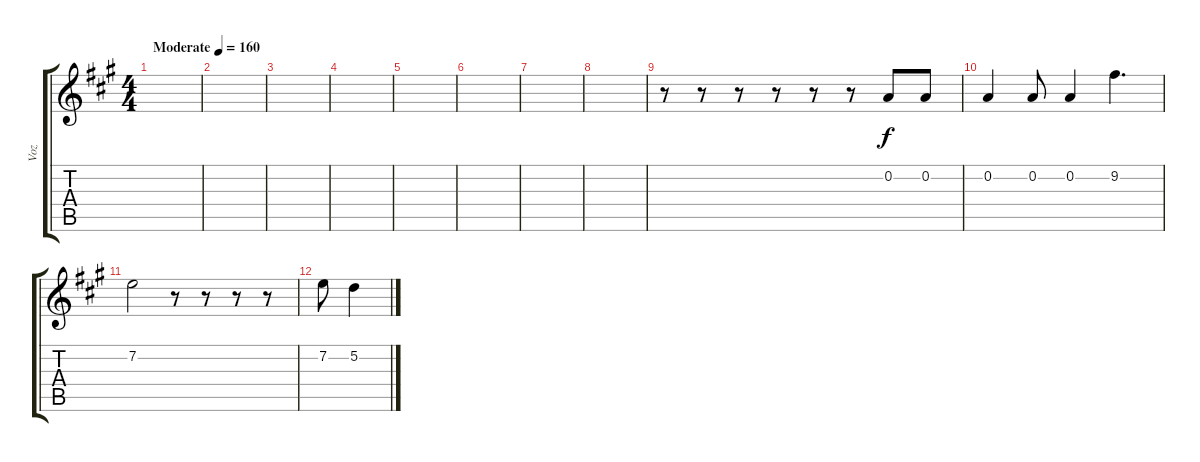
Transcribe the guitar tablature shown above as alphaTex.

\track ("Voz" "Voz") {instrument acousticguitarsteel}
\staff {score tabs}
\tuning (D4 A3 F3 C3 G2 C2) {hide}
\ts (4 4)
\tempo (160 "Moderate")
\clef g2
\ks a
|
|
|
|
|
|
|
|
r.8 r.8 r.8 r.8 r.8 r.8 0.2.8 0.2.8 |
0.2.4 0.2.8 0.2.4 9.2.4{d} |
7.2.2 r.8 r.8 r.8 r.8 |
7.2.8 5.2.4
